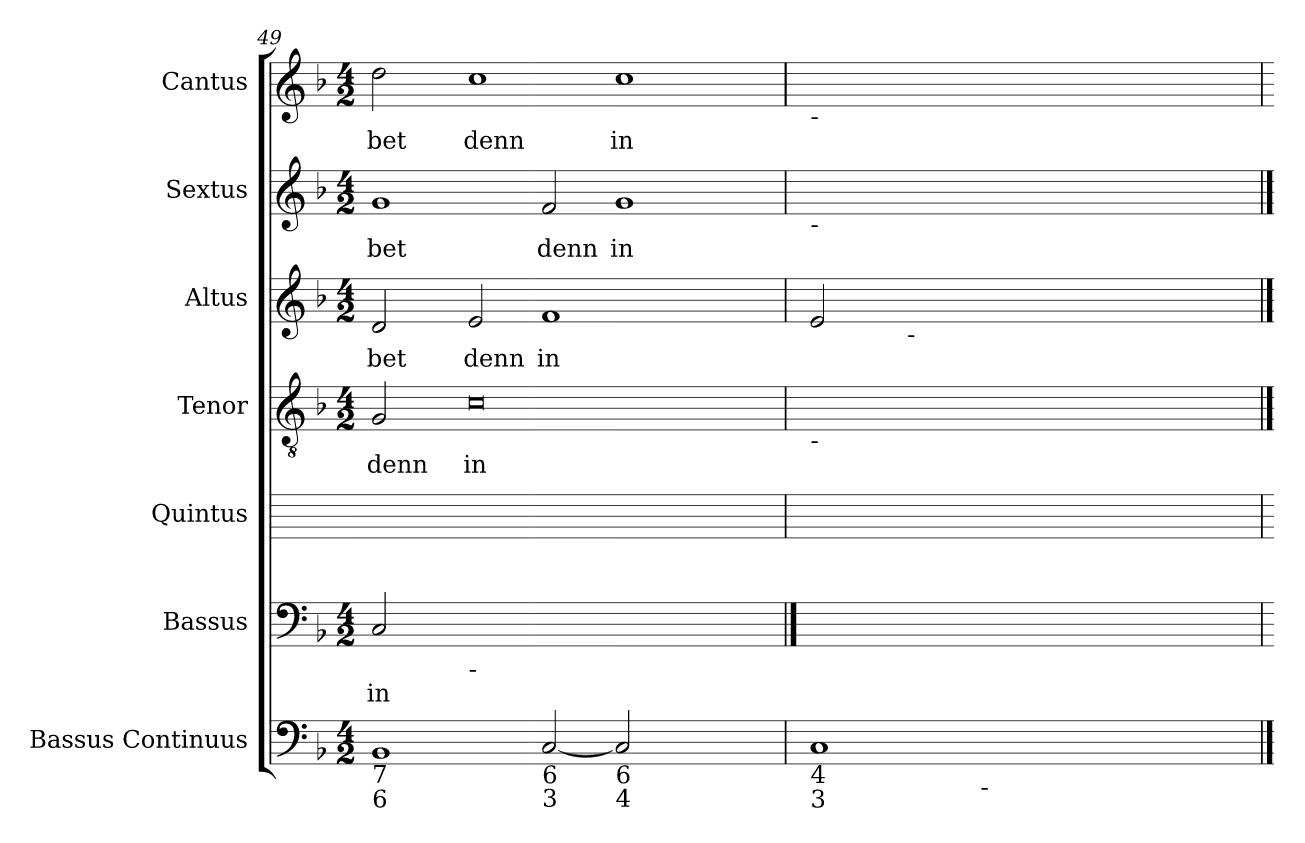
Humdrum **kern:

**kern	**kern	**text	**kern	**kern	**text	**kern	**text	**kern	**text	**kern	**text
*part7	*part6	*part6	*part5	*part4	*part4	*part3	*part3	*part2	*part2	*part1	*part1
*staff7	*staff6	*staff6	*staff5	*staff4	*staff4	*staff3	*staff3	*staff2	*staff2	*staff1	*staff1
*I"Bassus Continuus	*I"Bassus	*	*I"Quintus	*I"Tenor	*	*I"Altus	*	*I"Sextus	*	*I"Cantus	*
*clefF4	*clefF4	*	*	*clefGv2	*	*clefG2	*	*clefG2	*	*clefG2	*
*k[b-]	*k[b-]	*	*	*k[b-]	*	*k[b-]	*	*k[b-]	*	*k[b-]	*
*F:	*F:	*	*	*F:	*	*F:	*	*F:	*	*F:	*
*M4/2	*M4/2	*	*	*M4/2	*	*M4/2	*	*M4/2	*	*M4/2	*
=49	=49	=49	=49	=49	=49	=49	=49	=49	=49	=49	=49
!LO:TX:b:t=7	!	!	!	!	!	!	!	!	!	!	!
!LO:TX:b:t=6	!	!	!	!	!	!	!	!	!	!	!
!	!	!LO:LY:b	!	!	!LO:LY:b	!	!LO:LY:b	!	!LO:LY:b	!	!LO:LY:b
*	*	*	*	*	*	*	*	*	*	*^	*
1BB-	2C	in	4ryy	2G	denn	2d	-bet	1g	-bet	2dd	1ryy	-bet
.	.	.	0ryy	.	.	.	.	.	.	.	.	.
!	!LO:TX:b:t=-	!	!	!	!	!	!	!	!	!	!	!
!	!	!LO:LY:b	!	!	!LO:LY:b	!	!LO:LY:b	!	!	!	!	!LO:LY:b
.	0FF;<yy	mir.	.	0c	in	2e	denn	.	.	1cc	.	denn
!LO:TX:b:t=6\n3	!	!	!	!	!	!	!	!	!	!	!	!
!	!	!	!	!	!	!	!LO:LY:b	!	!LO:LY:b	!	!	!
[2C	.	.	.	.	.	1f	in	2f	denn	.	1.ryy	.
!LO:TX:b:t=6\n4	!	!	!	!	!	!	!	!	!	!	!	!
!	!	!	!	!	!	!	!	!	!LO:LY:b	!	!	!LO:LY:b
2C]	.	.	.	.	.	.	.	1g	in	1cc	.	in
2ryy	.	.	.	.	.	2ryy	.	.	.	.	.	.
.	.	.	4ryy	.	.	.	.	.	.	.	.	.
=51	==51	=51	=51	=51	=51	=51	=51	=51	=51	=51	=51	=51
!	!	!	!	!	!	!	!	!	!	!LO:TX:b:t=-	!	!
!	!	!	!	!	!	!	!	!LO:TX:b:t=-	!	!	!	!
!	!	!	!	!LO:TX:b:t=-	!	!	!	!	!	!	!	!
!LO:TX:b:t=4	!	!	!	!	!	!	!	!	!	!	!	!
!LO:TX:b:t=3	!	!	!	!	!	!	!	!	!	!	!	!
!	!	!	!	!	!LO:LY:b	!	!	!	!LO:LY:b	!	!	!LO:LY:b
1C	0ryy	.	4ryy	0c;<yy	mir.	2e	.	0a;<yy	mir.	0cc;<yy	1ryy	mir.
.	.	.	0ryy	.	.	.	.	.	.	.	.	.
!	!	!	!	!	!	!LO:TX:b:t=-	!	!	!	!	!	!
!	!	!	!	!	!	!	!LO:LY:b	!	!	!	!	!
.	.	.	.	.	.	0f;<yy	mir.	.	.	.	.	.
!LO:TX:b:t=-	!	!	!	!	!	!	!	!	!	!	!	!
0FF;<yy	.	.	.	.	.	.	.	.	.	.	0ryy	.
.	1ryy	.	.	1ryy	.	.	.	1ryy	.	1ryy	.	.
.	.	.	2.ryy	.	.	.	.	.	.	.	.	.
.	.	.	.	.	.	2ryy	.	.	.	.	.	.
*	*	*	*	*	*	*	*	*	*	*v	*v	*
==	=	=	=	==	=	==	=	==	=	=	=
*-	*-	*-	*-	*-	*-	*-	*-	*-	*-	*-	*-
